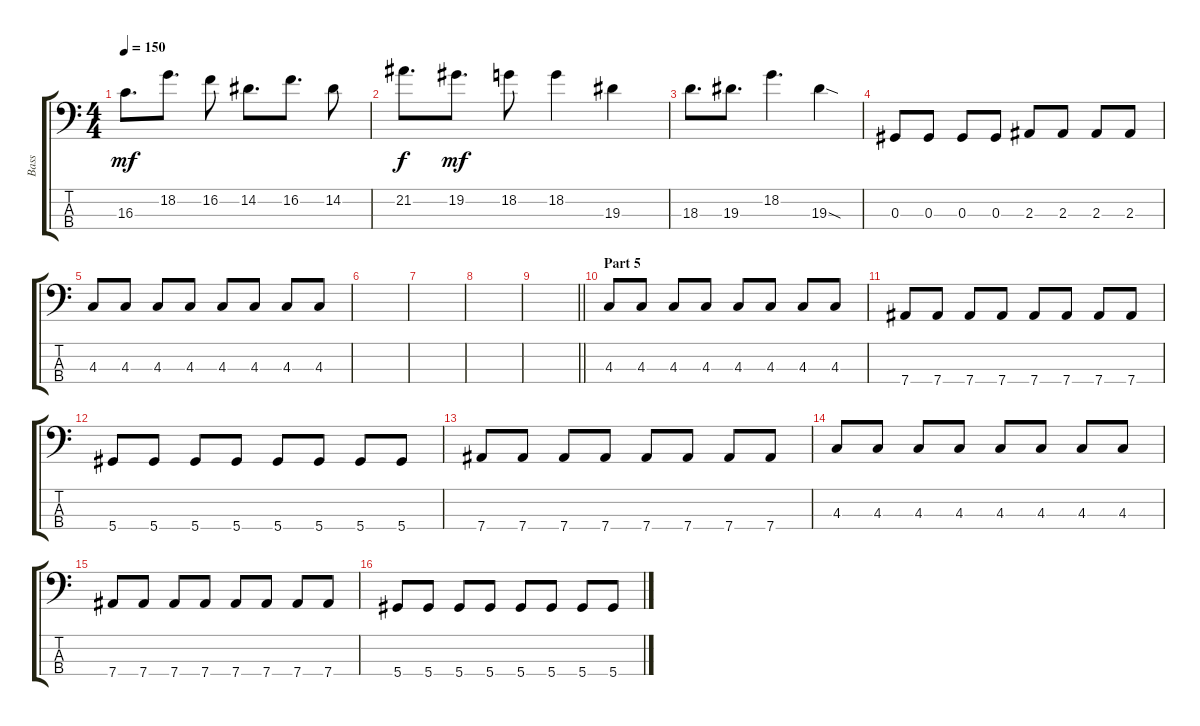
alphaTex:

\track ("Bass" "Bass") {instrument electricbasspick}
\staff {score tabs}
\tuning (Gb2 Db2 Ab1 Eb1) {hide}
\ts (4 4)
\tempo 150
\clef f4
\ks c
16.3.8{d dy mf} 18.2.8{d} 16.2.8 14.2.8{d} 16.2.8{d} 14.2.8 |
21.2.8{d dy f} 19.2.8{d dy mf} 18.2.8 18.2.4 19.3.4 |
18.3.8{d} 19.3.8{d} 18.2.4{d} 19.3{sod}.4 |
0.3.8 0.3.8 0.3.8 0.3.8 2.3.8 2.3.8 2.3.8 2.3.8 |
4.3.8 4.3.8 4.3.8 4.3.8 4.3.8 4.3.8 4.3.8 4.3.8 |
|
|
|
\barLineRight lightlight
|
\section ("" "Part 5")
4.3.8 4.3.8 4.3.8 4.3.8 4.3.8 4.3.8 4.3.8 4.3.8 |
7.4.8 7.4.8 7.4.8 7.4.8 7.4.8 7.4.8 7.4.8 7.4.8 |
5.4.8 5.4.8 5.4.8 5.4.8 5.4.8 5.4.8 5.4.8 5.4.8 |
7.4.8 7.4.8 7.4.8 7.4.8 7.4.8 7.4.8 7.4.8 7.4.8 |
4.3.8 4.3.8 4.3.8 4.3.8 4.3.8 4.3.8 4.3.8 4.3.8 |
7.4.8 7.4.8 7.4.8 7.4.8 7.4.8 7.4.8 7.4.8 7.4.8 |
5.4.8 5.4.8 5.4.8 5.4.8 5.4.8 5.4.8 5.4.8 5.4.8
